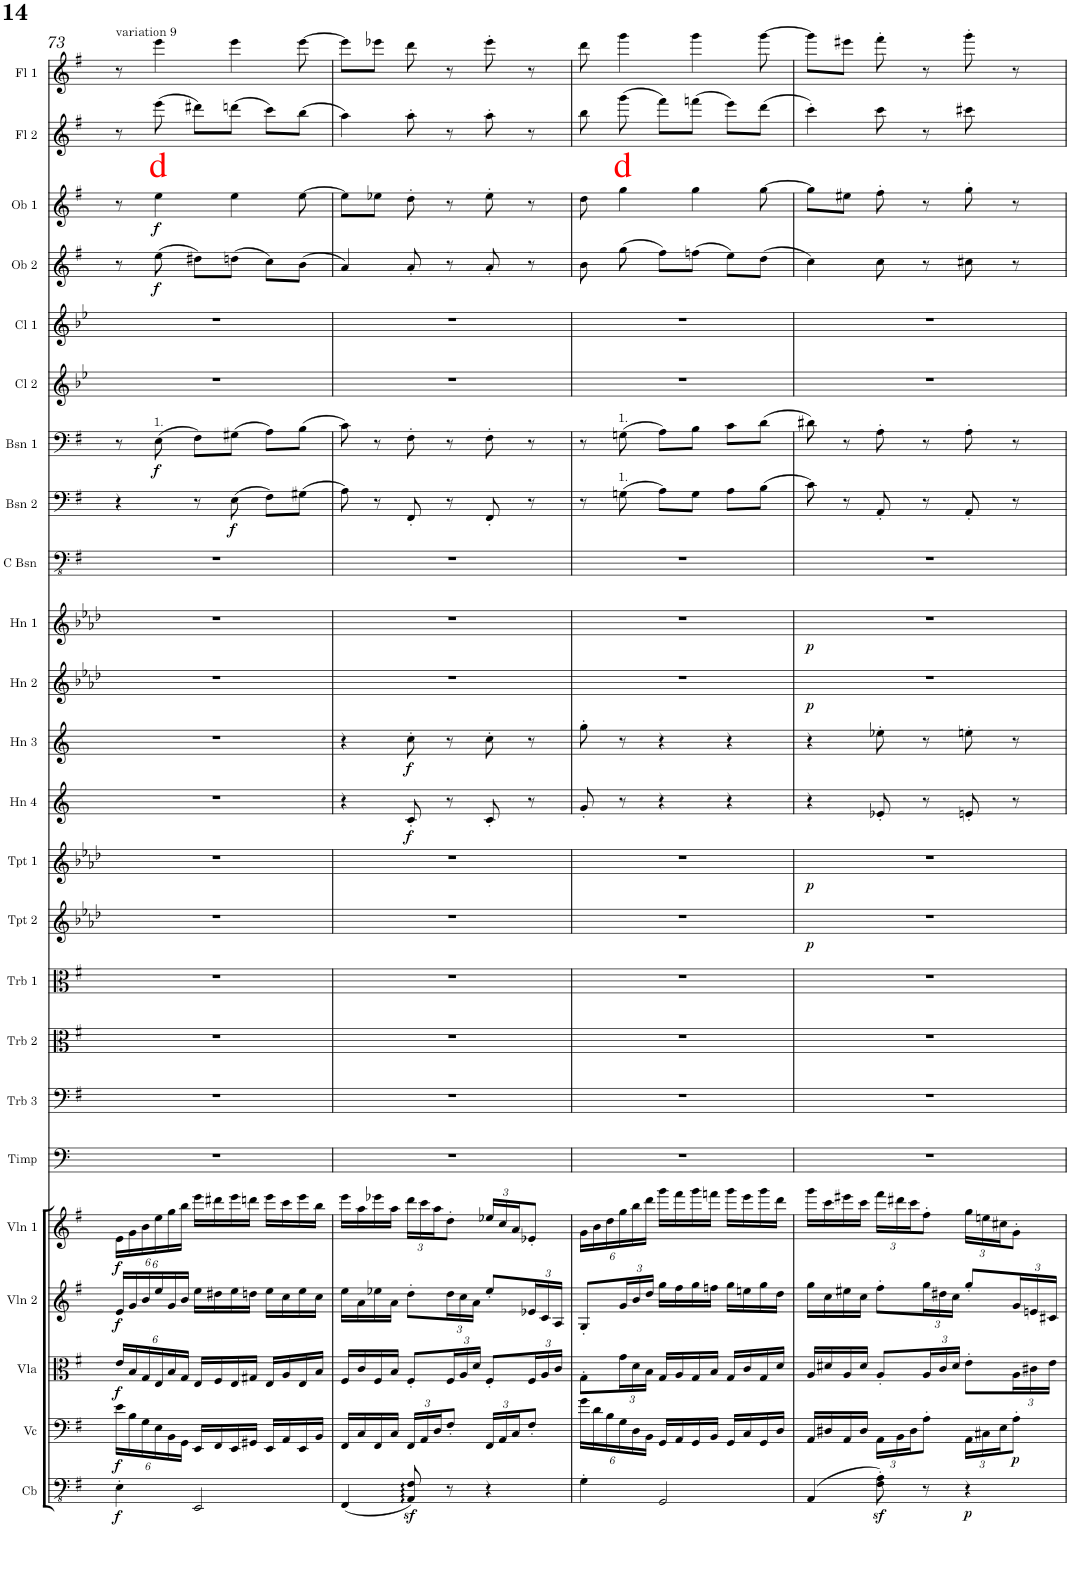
**kern	**dynam	**kern	**dynam	**kern	**dynam	**kern	**dynam	**kern	**dynam	**kern	**kern	**kern	**kern	**kern	**dynam	**kern	**dynam	**kern	**dynam	**kern	**dynam	**kern	**dynam	**kern	**dynam	**kern	**kern	**dynam	**kern	**dynam	**kern	**kern	**kern	**dynam	**kern	**dynam	**kern	**text	**kern
*part24	*part24	*part23	*part23	*part22	*part22	*part21	*part21	*part20	*part20	*part19	*part18	*part17	*part16	*part15	*part15	*part14	*part14	*part13	*part13	*part12	*part12	*part11	*part11	*part10	*part10	*part9	*part8	*part8	*part7	*part7	*part6	*part5	*part4	*part4	*part3	*part3	*part2	*part2	*part1
*staff24	*staff24	*staff23	*staff23	*staff22	*staff22	*staff21	*staff21	*staff20	*staff20	*staff19	*staff18	*staff17	*staff16	*staff15	*staff15	*staff14	*staff14	*staff13	*staff13	*staff12	*staff12	*staff11	*staff11	*staff10	*staff10	*staff9	*staff8	*staff8	*staff7	*staff7	*staff6	*staff5	*staff4	*staff4	*staff3	*staff3	*staff2	*staff2	*staff1
*I"Contrabass	*	*I"Violoncello	*	*I"Viola	*	*I"Violin 2	*	*I"Violin 1	*	*I"Timpani	*I"Trombone 3	*I"Trombone 2	*I"Trombone 1	*I"E Trumpet 2	*	*I"E Trumpet 1	*	*I"C Horn 4	*	*I"C Horn 3	*	*I"E Horn 2	*	*I"E Horn 1	*	*I"Contrabassoon	*I"Bassoon 2	*	*I"Bassoon 1	*	*I"A Clarinet 2	*I"A Clarinet 1	*I"Oboe 2	*	*I"Oboe 1	*	*I"Flute 2	*	*I"Flute 1
*I'Cb	*	*I'Vc	*	*I'Vla	*	*I'Vln 2	*	*I'Vln 1	*	*I'Timp	*I'Trb 3	*I'Trb 2	*I'Trb 1	*I'Tpt 2	*	*I'Tpt 1	*	*I'Hn 4	*	*I'Hn 3	*	*I'Hn 2	*	*I'Hn 1	*	*I'C Bsn	*I'Bsn 2	*	*I'Bsn 1	*	*I'Cl 2	*I'Cl 1	*I'Ob 2	*	*I'Ob 1	*	*I'Fl 2	*	*I'Fl 1
!!LO:PB:g=z
*clefFv4	*	*clefF4	*	*clefC3	*	*clefG2	*	*clefG2	*	*clefF4	*clefF4	*clefC3	*clefC3	*clefG2	*	*clefG2	*	*clefG2	*	*clefG2	*	*clefG2	*	*clefG2	*	*clefFv4	*clefF4	*	*clefF4	*	*clefG2	*clefG2	*clefG2	*	*clefG2	*	*clefG2	*	*clefG2
*Trd7c12	*	*	*	*	*	*	*	*	*	*	*	*	*	*Trd-2c-4	*	*Trd-2c-4	*	*Trd7c12	*	*Trd7c12	*	*Trd5c8	*	*Trd5c8	*	*	*	*	*	*	*Trd2c3	*Trd2c3	*	*	*	*	*	*	*
*k[f#]	*	*k[f#]	*	*k[f#]	*	*k[f#]	*	*k[f#]	*	*k[]	*k[f#]	*k[f#]	*k[f#]	*k[b-e-a-d-]	*	*k[b-e-a-d-]	*	*k[]	*	*k[]	*	*k[b-e-a-d-]	*	*k[b-e-a-d-]	*	*k[f#]	*k[f#]	*	*k[f#]	*	*k[b-e-]	*k[b-e-]	*k[f#]	*	*k[f#]	*	*k[f#]	*	*k[f#]
*M3/4	*	*M3/4	*	*M3/4	*	*M3/4	*	*M3/4	*	*M3/4	*M3/4	*M3/4	*M3/4	*M3/4	*	*M3/4	*	*M3/4	*	*M3/4	*	*M3/4	*	*M3/4	*	*M3/4	*M3/4	*	*M3/4	*	*M3/4	*M3/4	*M3/4	*	*M3/4	*	*M3/4	*	*M3/4
*	*	*Xbrackettup	*	*Xbrackettup	*	*Xbrackettup	*	*Xbrackettup	*	*	*	*	*	*	*	*	*	*	*	*	*	*	*	*	*	*	*	*	*	*	*	*	*	*	*	*	*	*	*
=73	=73	=73	=73	=73	=73	=73	=73	=73	=73	=73	=73	=73	=73	=73	=73	=73	=73	=73	=73	=73	=73	=73	=73	=73	=73	=73	=73	=73	=73	=73	=73	=73	=73	=73	=73	=73	=73	=73	=73
!	!	!	!	!	!	!	!	!	!	!	!	!	!	!	!	!	!	!	!	!	!	!	!	!	!	!	!	!	!	!	!	!	!	!	!	!	!	!	!LO:TX:a:t=variation 9
!	!LO:DY:b	!	!LO:DY:b	!	!LO:DY:b	!	!LO:DY:b	!	!LO:DY:b	!	!	!	!	!	!	!	!	!	!	!	!	!	!	!	!	!	!	!	!	!	!	!	!	!	!	!	!	!	!
4EE'\	f	24e\LL	f	24e/LL	f	24e/LL	f	24e\LL	f	2.r	2.r	2.r	2.r	2.r	.	2.r	.	2.r	.	2.r	.	2.r	.	2.r	.	2.r	4r	.	8r	.	2.r	2.r	8r	.	8r	.	8r	.	8r
.	.	24B\	.	24B/	.	24g/	.	24g\	.	.	.	.	.	.	.	.	.	.	.	.	.	.	.	.	.	.	.	.	.	.	.	.	.	.	.	.	.	.	.
.	.	24G\	.	24G/	.	24b/	.	24b\	.	.	.	.	.	.	.	.	.	.	.	.	.	.	.	.	.	.	.	.	.	.	.	.	.	.	.	.	.	.	.
!	!	!	!	!	!	!	!	!	!	!	!	!	!	!	!	!	!	!	!	!	!	!	!	!	!	!	!	!	!LO:TX:a:t=1.	!	!	!	!	!	!	!	!	!	!
!	!	!	!	!	!	!	!	!	!	!	!	!	!	!	!	!	!	!	!	!	!	!	!	!	!	!	!	!	!	!LO:DY:b	!	!	!	!LO:DY:b	!	!LO:DY:b	!	!LO:LY:b:color=#FF0000	!
.	.	24E\	.	24E/	.	24ee/	.	24ee\	.	.	.	.	.	.	.	.	.	.	.	.	.	.	.	.	.	.	.	.	(8E\	f	.	.	(8ee\	f	4ee\	f	(8eee\	d	4eee\
.	.	24BB\	.	24B/	.	24g/	.	24gg\	.	.	.	.	.	.	.	.	.	.	.	.	.	.	.	.	.	.	.	.	.	.	.	.	.	.	.	.	.	.	.
.	.	24GG\JJ	.	24G/JJ	.	24b/JJ	.	24bb\JJ	.	.	.	.	.	.	.	.	.	.	.	.	.	.	.	.	.	.	.	.	.	.	.	.	.	.	.	.	.	.	.
2EEE/	.	16EE/LL	.	16E/LL	.	16ee\LL	.	16eee\LL	.	.	.	.	.	.	.	.	.	.	.	.	.	.	.	.	.	.	8r	.	8F#\L)	.	.	.	8dd#X\L)	.	.	.	8ddd#X\L)	.	.
.	.	16FF#/	.	16F#/	.	16dd#X\	.	16ddd#X\	.	.	.	.	.	.	.	.	.	.	.	.	.	.	.	.	.	.	.	.	.	.	.	.	.	.	.	.	.	.	.
!	!	!	!	!	!	!	!	!	!	!	!	!	!	!	!	!	!	!	!	!	!	!	!	!	!	!	!	!LO:DY:b	!	!	!	!	!	!	!	!	!	!	!
.	.	16EE/	.	16E/	.	16ee\	.	16eee\	.	.	.	.	.	.	.	.	.	.	.	.	.	.	.	.	.	.	(8E\	f	(8G#X\J	.	.	.	(8ddn\J	.	4ee\	.	(8dddn\J	.	4eee\
.	.	16GG#X/JJ	.	16G#X/JJ	.	16ddn\JJ	.	16dddn\JJ	.	.	.	.	.	.	.	.	.	.	.	.	.	.	.	.	.	.	.	.	.	.	.	.	.	.	.	.	.	.	.
.	.	16EE/LL	.	16E/LL	.	16ee\LL	.	16eee\LL	.	.	.	.	.	.	.	.	.	.	.	.	.	.	.	.	.	.	8F#\L)	.	8A\L)	.	.	.	8cc\L)	.	.	.	8ccc\L)	.	.
.	.	16AA/	.	16A/	.	16cc\	.	16ccc\	.	.	.	.	.	.	.	.	.	.	.	.	.	.	.	.	.	.	.	.	.	.	.	.	.	.	.	.	.	.	.
.	.	16EE/	.	16E/	.	16ee\	.	16eee\	.	.	.	.	.	.	.	.	.	.	.	.	.	.	.	.	.	.	(8G#X\J	.	(8B\J	.	.	.	(8b\J	.	[8ee\	.	(8bb\J	.	[8eee\
.	.	16BB/JJ	.	16B/JJ	.	16cc\JJ	.	16bb\JJ	.	.	.	.	.	.	.	.	.	.	.	.	.	.	.	.	.	.	.	.	.	.	.	.	.	.	.	.	.	.	.
=74	=74	=74	=74	=74	=74	=74	=74	=74	=74	=74	=74	=74	=74	=74	=74	=74	=74	=74	=74	=74	=74	=74	=74	=74	=74	=74	=74	=74	=74	=74	=74	=74	=74	=74	=74	=74	=74	=74	=74
(4FFF#/	.	16FF#/LL	.	16F#/LL	.	16ee\LL	.	16eee\LL	.	2.r	2.r	2.r	2.r	2.r	.	2.r	.	4r	.	4r	.	2.r	.	2.r	.	2.r	8A\)	.	8c\)	.	2.r	2.r	4a/)	.	8ee\L]	.	4aa\)	.	8eee\L]
.	.	16C/	.	16c/	.	16a\	.	16aa\	.	.	.	.	.	.	.	.	.	.	.	.	.	.	.	.	.	.	.	.	.	.	.	.	.	.	.	.	.	.	.
.	.	16FF#/	.	16F#/	.	16ee-X\	.	16eee-X\	.	.	.	.	.	.	.	.	.	.	.	.	.	.	.	.	.	.	8r	.	8r	.	.	.	.	.	8ee-X\J	.	.	.	8eee-X\J
.	.	16C/JJ	.	16B/JJ	.	16a\JJ	.	16aa\JJ	.	.	.	.	.	.	.	.	.	.	.	.	.	.	.	.	.	.	.	.	.	.	.	.	.	.	.	.	.	.	.
!	!	!	!	!	!	!	!	!	!	!	!	!	!	!	!	!	!	!	!LO:DY:b	!	!LO:DY:b	!	!	!	!	!	!	!	!	!	!	!	!	!	!	!	!	!	!
8AAA/z< 8FF#/z<)	.	24FF#/LL	.	8F#'/L	.	8dd'\L	.	24ddd\LL	.	.	.	.	.	.	.	.	.	8c'/	f	8cc'\	f	.	.	.	.	.	8FF#'/	.	8F#'\	.	.	.	8a'/	.	8dd'\	.	8aa'\	.	8ddd\
.	.	24AA/	.	.	.	.	.	24ccc\	.	.	.	.	.	.	.	.	.	.	.	.	.	.	.	.	.	.	.	.	.	.	.	.	.	.	.	.	.	.	.
.	.	24D/J	.	.	.	.	.	24aa\J	.	.	.	.	.	.	.	.	.	.	.	.	.	.	.	.	.	.	.	.	.	.	.	.	.	.	.	.	.	.	.
8r	.	8F#'/J	.	24F#/L	.	24dd\L	.	8dd'\J	.	.	.	.	.	.	.	.	.	8r	.	8r	.	.	.	.	.	.	8r	.	8r	.	.	.	8r	.	8r	.	8r	.	8r
.	.	.	.	24A/	.	24cc\	.	.	.	.	.	.	.	.	.	.	.	.	.	.	.	.	.	.	.	.	.	.	.	.	.	.	.	.	.	.	.	.	.
.	.	.	.	24d/JJ	.	24a\JJ	.	.	.	.	.	.	.	.	.	.	.	.	.	.	.	.	.	.	.	.	.	.	.	.	.	.	.	.	.	.	.	.	.
4r	.	24FF#/LL	.	8F#'/L	.	8ee-'/L	.	24ee-X/LL	.	.	.	.	.	.	.	.	.	8c'/	.	8cc'\	.	.	.	.	.	.	8FF#'/	.	8F#'\	.	.	.	8a'/	.	8ee-'\	.	8aa'\	.	8eee-'\
.	.	24AA/	.	.	.	.	.	24cc/	.	.	.	.	.	.	.	.	.	.	.	.	.	.	.	.	.	.	.	.	.	.	.	.	.	.	.	.	.	.	.
.	.	24C/J	.	.	.	.	.	24a/J	.	.	.	.	.	.	.	.	.	.	.	.	.	.	.	.	.	.	.	.	.	.	.	.	.	.	.	.	.	.	.
.	.	8F#'/J	.	24F#/L	.	24e-X/L	.	8e-X'/J	.	.	.	.	.	.	.	.	.	8r	.	8r	.	.	.	.	.	.	8r	.	8r	.	.	.	8r	.	8r	.	8r	.	8r
.	.	.	.	24A/	.	24c/	.	.	.	.	.	.	.	.	.	.	.	.	.	.	.	.	.	.	.	.	.	.	.	.	.	.	.	.	.	.	.	.	.
.	.	.	.	24c/JJ	.	24A/JJ	.	.	.	.	.	.	.	.	.	.	.	.	.	.	.	.	.	.	.	.	.	.	.	.	.	.	.	.	.	.	.	.	.
=75	=75	=75	=75	=75	=75	=75	=75	=75	=75	=75	=75	=75	=75	=75	=75	=75	=75	=75	=75	=75	=75	=75	=75	=75	=75	=75	=75	=75	=75	=75	=75	=75	=75	=75	=75	=75	=75	=75	=75
4GG'\	.	24g\LL	.	8G'\L	.	8G'/L	.	24g\LL	.	2.r	2.r	2.r	2.r	2.r	.	2.r	.	8g'/	.	8gg'\	.	2.r	.	2.r	.	2.r	8r	.	8r	.	2.r	2.r	8b\	.	8dd\	.	8bb\	.	8ddd\
.	.	24d\	.	.	.	.	.	24b\	.	.	.	.	.	.	.	.	.	.	.	.	.	.	.	.	.	.	.	.	.	.	.	.	.	.	.	.	.	.	.
.	.	24B\	.	.	.	.	.	24dd\	.	.	.	.	.	.	.	.	.	.	.	.	.	.	.	.	.	.	.	.	.	.	.	.	.	.	.	.	.	.	.
!	!	!	!	!	!	!	!	!	!	!	!	!	!	!	!	!	!	!	!	!	!	!	!	!	!	!	!	!	!LO:TX:a:t=1.	!	!	!	!	!	!	!	!	!	!
!	!	!	!	!	!	!	!	!	!	!	!	!	!	!	!	!	!	!	!	!	!	!	!	!	!	!	!LO:TX:a:t=1.	!	!	!	!	!	!	!	!	!	!	!	!
!	!	!	!	!	!	!	!	!	!	!	!	!	!	!	!	!	!	!	!	!	!	!	!	!	!	!	!	!	!	!	!	!	!	!	!	!	!	!LO:LY:b:color=#FF0000	!
.	.	24G\	.	24g\L	.	24g/L	.	24gg\	.	.	.	.	.	.	.	.	.	8r	.	8r	.	.	.	.	.	.	(8Gn\	.	(8Gn\	.	.	.	(8gg\	.	4gg\	.	(8ggg\	d	4ggg\
.	.	24D\	.	24d\	.	24b/	.	24bb\	.	.	.	.	.	.	.	.	.	.	.	.	.	.	.	.	.	.	.	.	.	.	.	.	.	.	.	.	.	.	.
.	.	24BB\JJ	.	24B\JJ	.	24dd/JJ	.	24ddd\JJ	.	.	.	.	.	.	.	.	.	.	.	.	.	.	.	.	.	.	.	.	.	.	.	.	.	.	.	.	.	.	.
2GGG/	.	16GG/LL	.	16G/LL	.	16gg\LL	.	16ggg\LL	.	.	.	.	.	.	.	.	.	4r	.	4r	.	.	.	.	.	.	8A\L)	.	8A\L)	.	.	.	8ff#\L)	.	.	.	8fff#\L)	.	.
.	.	16AA/	.	16A/	.	16ff#\	.	16fff#\	.	.	.	.	.	.	.	.	.	.	.	.	.	.	.	.	.	.	.	.	.	.	.	.	.	.	.	.	.	.	.
.	.	16GG/	.	16G/	.	16gg\	.	16ggg\	.	.	.	.	.	.	.	.	.	.	.	.	.	.	.	.	.	.	8G\J	.	8B\J	.	.	.	(8ffn\J	.	4gg\	.	(8fffn\J	.	4ggg\
.	.	16BB/JJ	.	16B/JJ	.	16ffn\JJ	.	16fffn\JJ	.	.	.	.	.	.	.	.	.	.	.	.	.	.	.	.	.	.	.	.	.	.	.	.	.	.	.	.	.	.	.
.	.	16GG/LL	.	16G/LL	.	16gg\LL	.	16ggg\LL	.	.	.	.	.	.	.	.	.	4r	.	4r	.	.	.	.	.	.	8A\L	.	8c\L	.	.	.	8ee\L)	.	.	.	8eee\L)	.	.
.	.	16C/	.	16c/	.	16een\	.	16eee\	.	.	.	.	.	.	.	.	.	.	.	.	.	.	.	.	.	.	.	.	.	.	.	.	.	.	.	.	.	.	.
.	.	16GG/	.	16G/	.	16gg\	.	16ggg\	.	.	.	.	.	.	.	.	.	.	.	.	.	.	.	.	.	.	(8B\J	.	(8d\J	.	.	.	(8dd\J	.	[8gg\	.	(8ddd\J	.	[8ggg\
.	.	16D/JJ	.	16d/JJ	.	16dd\JJ	.	16ddd\JJ	.	.	.	.	.	.	.	.	.	.	.	.	.	.	.	.	.	.	.	.	.	.	.	.	.	.	.	.	.	.	.
=76	=76	=76	=76	=76	=76	=76	=76	=76	=76	=76	=76	=76	=76	=76	=76	=76	=76	=76	=76	=76	=76	=76	=76	=76	=76	=76	=76	=76	=76	=76	=76	=76	=76	=76	=76	=76	=76	=76	=76
!	!	!	!	!	!	!	!	!	!	!	!	!	!	!	!LO:DY:b	!	!LO:DY:b	!	!	!	!	!	!LO:DY:b	!	!LO:DY:b	!	!	!	!	!	!	!	!	!	!	!	!	!	!
(4AAA/	.	16AA/LL	.	16A/LL	.	16gg\LL	.	16ggg\LL	.	2.r	2.r	2.r	2.r	2.r	p	2.r	p	4r	.	4r	.	2.r	p	2.r	p	2.r	8c\)	.	8d#X\)	.	2.r	2.r	4cc\)	.	8gg\L]	.	4ccc'\)	.	8ggg\L]
.	.	16D#X/	.	16d#X/	.	16cc\	.	16ccc\	.	.	.	.	.	.	.	.	.	.	.	.	.	.	.	.	.	.	.	.	.	.	.	.	.	.	.	.	.	.	.
.	.	16AA/	.	16A/	.	16ee#X\	.	16eee#X\	.	.	.	.	.	.	.	.	.	.	.	.	.	.	.	.	.	.	8r	.	8r	.	.	.	.	.	8ee#X\J	.	.	.	8eee#X\J
.	.	16D#/JJ	.	16d#/JJ	.	16cc\JJ	.	16ccc\JJ	.	.	.	.	.	.	.	.	.	.	.	.	.	.	.	.	.	.	.	.	.	.	.	.	.	.	.	.	.	.	.
8FF#\z<' 8AA\z<')	.	24AA\LL	.	8A'/L	.	8ff#'\L	.	24fff#\LL	.	.	.	.	.	.	.	.	.	8e-X'/	.	8ee-X'\	.	.	.	.	.	.	8AA'/	.	8A'\	.	.	.	8cc\	.	8ff#'\	.	8ccc\	.	8fff#'\
.	.	24BB\	.	.	.	.	.	24ddd#X\	.	.	.	.	.	.	.	.	.	.	.	.	.	.	.	.	.	.	.	.	.	.	.	.	.	.	.	.	.	.	.
.	.	24D#\J	.	.	.	.	.	24ccc\J	.	.	.	.	.	.	.	.	.	.	.	.	.	.	.	.	.	.	.	.	.	.	.	.	.	.	.	.	.	.	.
8r	.	8A'\J	.	24A/L	.	24gg\L	.	8ff#'\J	.	.	.	.	.	.	.	.	.	8r	.	8r	.	.	.	.	.	.	8r	.	8r	.	.	.	8r	.	8r	.	8r	.	8r
.	.	.	.	24c/	.	24dd#X\	.	.	.	.	.	.	.	.	.	.	.	.	.	.	.	.	.	.	.	.	.	.	.	.	.	.	.	.	.	.	.	.	.
.	.	.	.	24d#/JJ	.	24cc\JJ	.	.	.	.	.	.	.	.	.	.	.	.	.	.	.	.	.	.	.	.	.	.	.	.	.	.	.	.	.	.	.	.	.
!	!LO:DY:b	!	!	!	!	!	!	!	!	!	!	!	!	!	!	!	!	!	!	!	!	!	!	!	!	!	!	!	!	!	!	!	!	!	!	!	!	!	!
4r	p	24AA\LL	.	8e'\L	.	8gg'/L	.	24gg\LL	.	.	.	.	.	.	.	.	.	8en'/	.	8een'\	.	.	.	.	.	.	8AA'/	.	8A'\	.	.	.	8cc#X\	.	8gg'\	.	8ccc#X\	.	8ggg'\
.	.	24C#X\	.	.	.	.	.	24een\	.	.	.	.	.	.	.	.	.	.	.	.	.	.	.	.	.	.	.	.	.	.	.	.	.	.	.	.	.	.	.
.	.	24E\J	.	.	.	.	.	24cc#X\J	.	.	.	.	.	.	.	.	.	.	.	.	.	.	.	.	.	.	.	.	.	.	.	.	.	.	.	.	.	.	.
!	!	!	!LO:DY:b	!	!	!	!	!	!	!	!	!	!	!	!	!	!	!	!	!	!	!	!	!	!	!	!	!	!	!	!	!	!	!	!	!	!	!	!
.	.	8A'\J	p	24A\L	.	24g/L	.	8g'\J	.	.	.	.	.	.	.	.	.	8r	.	8r	.	.	.	.	.	.	8r	.	8r	.	.	.	8r	.	8r	.	8ryy	.	8r
.	.	.	.	24c#X\	.	24en/	.	.	.	.	.	.	.	.	.	.	.	.	.	.	.	.	.	.	.	.	.	.	.	.	.	.	.	.	.	.	.	.	.
.	.	.	.	24e\JJ	.	24c#X/JJ	.	.	.	.	.	.	.	.	.	.	.	.	.	.	.	.	.	.	.	.	.	.	.	.	.	.	.	.	.	.	.	.	.
=	=	=	=	=	=	=	=	=	=	=	=	=	=	=	=	=	=	=	=	=	=	=	=	=	=	=	=	=	=	=	=	=	=	=	=	=	=	=	=
*-	*-	*-	*-	*-	*-	*-	*-	*-	*-	*-	*-	*-	*-	*-	*-	*-	*-	*-	*-	*-	*-	*-	*-	*-	*-	*-	*-	*-	*-	*-	*-	*-	*-	*-	*-	*-	*-	*-	*-
